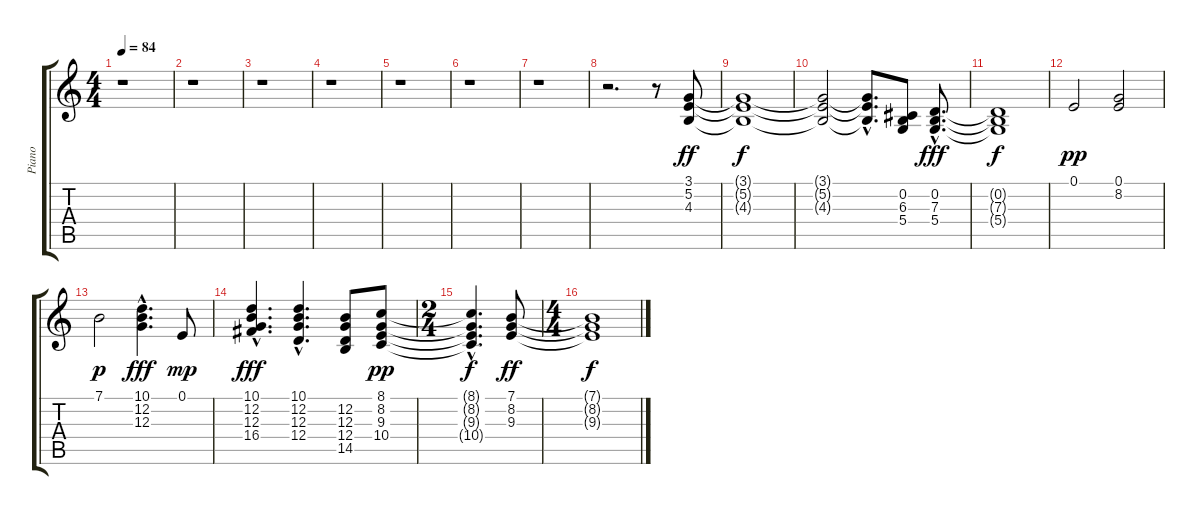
\track ("Piano" "Piano") {instrument brightacousticpiano}
\staff {score tabs}
\tuning (E4 B3 G3 D3 A2 E2) {hide}
\ts (4 4)
\tempo 84
\clef g2
\ks c
r.1{dy f} |
r.1 |
r.1 |
r.1 |
r.1 |
r.1 |
r.1 |
r.2{d} r.8 (3.1 5.2 4.3).8{dy ff} |
(3.1{t} 5.2{t} 4.3{t}).1{dy f} |
(3.1{t} 5.2{t} 4.3{t}).2 (3.1{t} 5.2{t} 4.3{hac t}).8{d} (0.2 6.3 5.4).8 (0.2{hac} 7.3{hac} 5.4{hac}).8{d dy fff} |
(0.2{t} 7.3{t} 5.4{t}).1{dy f} |
0.1.2{dy pp} (0.1 8.2).2 |
7.1.2{dy p} (10.1{hac} 12.2{hac} 12.3{hac}).4{d dy fff} 0.1.8{dy mp} |
(10.1{hac} 12.2{hac} 12.3{hac} 16.4{hac}).4{d dy fff} (10.1{hac} 12.2{hac} 12.3{hac} 12.4{hac}).4{d} (12.2 12.3 12.4 14.5).8 (8.1 8.2 9.3 10.4).8{dy pp} |
\ts (2 4)
(8.1{hac t} 8.2{hac t} 9.3{hac t} 10.4{hac t}).4{d dy f} (7.1 8.2 9.3).8{dy ff} |
\ts (4 4)
(7.1{t} 8.2{t} 9.3{t}).1{dy f}
